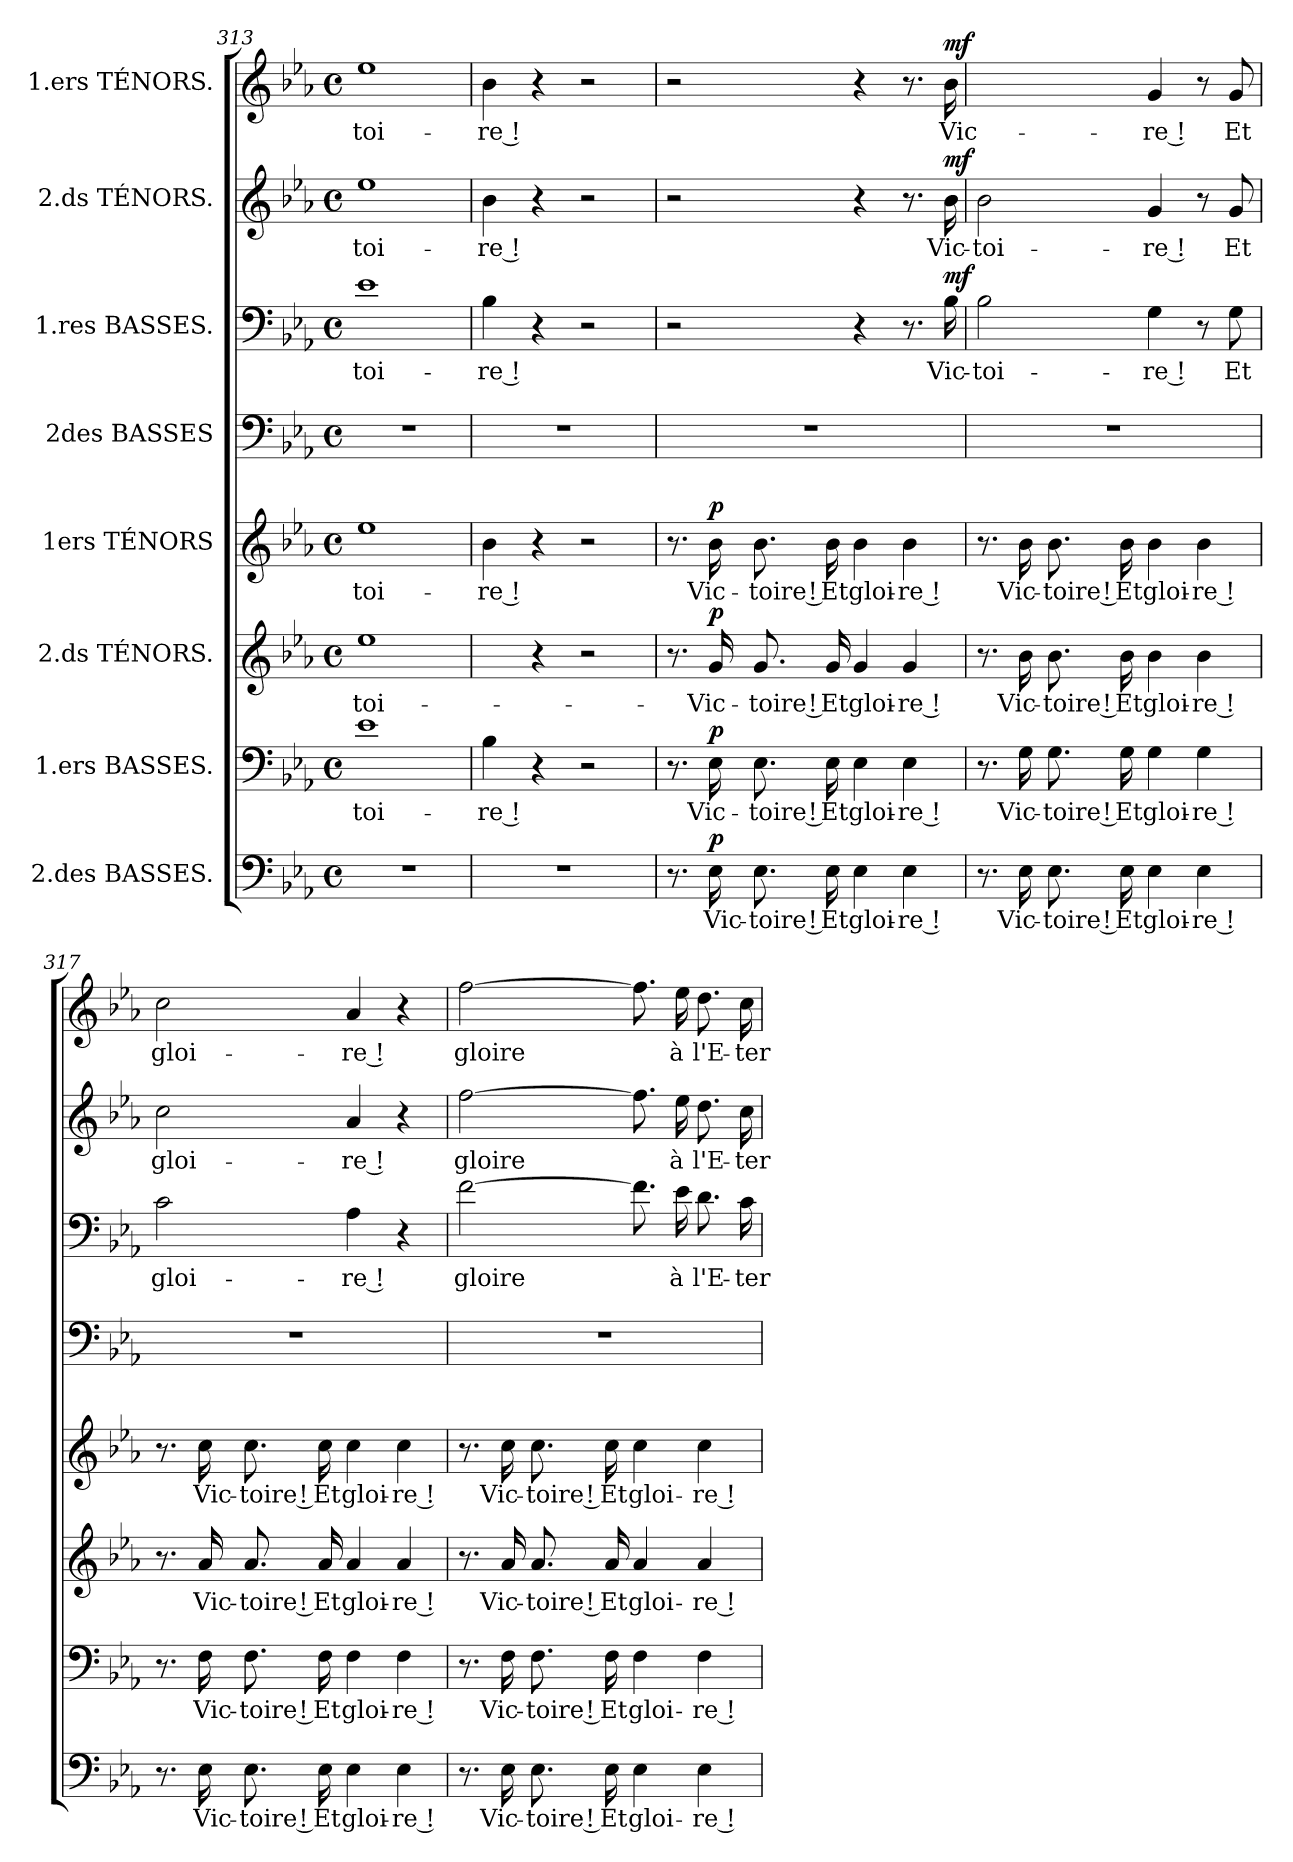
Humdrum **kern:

**kern	**text	**dynam	**kern	**text	**dynam	**kern	**text	**dynam	**kern	**text	**dynam	**kern	**kern	**text	**dynam	**kern	**text	**dynam	**kern	**text	**dynam
*part8	*part8	*part8	*part7	*part7	*part7	*part6	*part6	*part6	*part5	*part5	*part5	*part4	*part3	*part3	*part3	*part2	*part2	*part2	*part1	*part1	*part1
*staff8	*staff8	*staff8	*staff7	*staff7	*staff7	*staff6	*staff6	*staff6	*staff5	*staff5	*staff5	*staff4	*staff3	*staff3	*staff3	*staff2	*staff2	*staff2	*staff1	*staff1	*staff1
*I"2.des BASSES.	*	*	*I"1.ers BASSES.	*	*	*I"2.ds TÉNORS.	*	*	*I"1ers TÉNORS	*	*	*I"2des BASSES	*I"1.res BASSES.	*	*	*I"2.ds TÉNORS.	*	*	*I"1.ers TÉNORS.	*	*
*clefF4	*	*	*clefF4	*	*	*clefG2	*	*	*clefG2	*	*	*clefF4	*clefF4	*	*	*clefG2	*	*	*clefG2	*	*
*	*	*	*	*	*	*ITrd7c12	*	*	*ITrd7c12	*	*	*	*	*	*	*ITrd7c12	*	*	*ITrd7c12	*	*
*k[b-e-a-]	*	*	*k[b-e-a-]	*	*	*k[b-e-a-]	*	*	*k[b-e-a-]	*	*	*k[b-e-a-]	*k[b-e-a-]	*	*	*k[b-e-a-]	*	*	*k[b-e-a-]	*	*
*M4/4	*	*	*M4/4	*	*	*M4/4	*	*	*M4/4	*	*	*M4/4	*M4/4	*	*	*M4/4	*	*	*M4/4	*	*
*met(c)	*	*	*met(c)	*	*	*met(c)	*	*	*met(c)	*	*	*met(c)	*met(c)	*	*	*met(c)	*	*	*met(c)	*	*
=313	=313	=313	=313	=313	=313	=313	=313	=313	=313	=313	=313	=313	=313	=313	=313	=313	=313	=313	=313	=313	=313
1r	.	.	1e-\	-toi-	.	1e-\	-toi-	.	1e-\	-toi-	.	1r	1e-\	-toi-	.	1e-\	-toi-	.	1e-\	-toi-	.
=314	=314	=314	=314	=314	=314	=314	=314	=314	=314	=314	=314	=314	=314	=314	=314	=314	=314	=314	=314	=314	=314
1r	.	.	4B-\	-re !	.	4ryy	.	.	4B-\	-re !	.	1r	4B-\	-re !	.	4B-\	-re !	.	4B-\	-re !	.
.	.	.	4r	.	.	4r	.	.	4r	.	.	.	4r	.	.	4r	.	.	4r	.	.
.	.	.	2r	.	.	2r	.	.	2r	.	.	.	2r	.	.	2r	.	.	2r	.	.
!!LO:LB:g=z
=315	=315	=315	=315	=315	=315	=315	=315	=315	=315	=315	=315	=315	=315	=315	=315	=315	=315	=315	=315	=315	=315
8.r	.	.	8.r	.	.	8.r	.	.	8.r	.	.	1r	2r	.	.	2r	.	.	2r	.	.
16E-\	Vic-	p	16E-\	Vic-	p	16G/	Vic-	p	16B-\	Vic-	p	.	.	.	.	.	.	.	.	.	.
8.E-\	-toire !	.	8.E-\	-toire !	.	8.G/	-toire !	.	8.B-\	-toire !	.	.	.	.	.	.	.	.	.	.	.
16E-\	Et	.	16E-\	Et	.	16G/	Et	.	16B-\	Et	.	.	.	.	.	.	.	.	.	.	.
4E-\	gloi-	.	4E-\	gloi-	.	4G/	gloi-	.	4B-\	gloi-	.	.	4r	.	.	4r	.	.	4r	.	.
4E-\	-re !	.	4E-\	-re !	.	4G/	-re !	.	4B-\	-re !	.	.	8.r	.	.	8.r	.	.	8.r	.	.
.	.	.	.	.	.	.	.	.	.	.	.	.	16B-\	Vic-	mf	16B-\	Vic-	mf	16B-\	Vic-	mf
=316	=316	=316	=316	=316	=316	=316	=316	=316	=316	=316	=316	=316	=316	=316	=316	=316	=316	=316	=316	=316	=316
8.r	.	.	8.r	.	.	8.r	.	.	8.r	.	.	1r	2B-\	-toi-	.	2B-\	-toi-	.	2B-\yy	-toi-	.
16E-\	Vic-	.	16G\	Vic-	.	16B-\	Vic-	.	16B-\	Vic-	.	.	.	.	.	.	.	.	.	.	.
8.E-\	-toire !	.	8.G\	-toire !	.	8.B-\	-toire !	.	8.B-\	-toire !	.	.	.	.	.	.	.	.	.	.	.
16E-\	Et	.	16G\	Et	.	16B-\	Et	.	16B-\	Et	.	.	.	.	.	.	.	.	.	.	.
4E-\	gloi-	.	4G\	gloi-	.	4B-\	gloi-	.	4B-\	gloi-	.	.	4G\	-re !	.	4G/	-re !	.	4G/	-re !	.
4E-\	-re !	.	4G\	-re !	.	4B-\	-re !	.	4B-\	-re !	.	.	8r	.	.	8r	.	.	8r	.	.
.	.	.	.	.	.	.	.	.	.	.	.	.	8G\	Et	.	8G/	Et	.	8G/	Et	.
=317	=317	=317	=317	=317	=317	=317	=317	=317	=317	=317	=317	=317	=317	=317	=317	=317	=317	=317	=317	=317	=317
8.r	.	.	8.r	.	.	8.r	.	.	8.r	.	.	1r	2c\	gloi-	.	2c\	gloi-	.	2c\	gloi-	.
16E-\	Vic-	.	16F\	Vic-	.	16A-/	Vic-	.	16c\	Vic-	.	.	.	.	.	.	.	.	.	.	.
8.E-\	-toire !	.	8.F\	-toire !	.	8.A-/	-toire !	.	8.c\	-toire !	.	.	.	.	.	.	.	.	.	.	.
16E-\	Et	.	16F\	Et	.	16A-/	Et	.	16c\	Et	.	.	.	.	.	.	.	.	.	.	.
4E-\	gloi-	.	4F\	gloi-	.	4A-/	gloi-	.	4c\	gloi-	.	.	4A-\	-re !	.	4A-/	-re !	.	4A-/	-re !	.
4E-\	-re !	.	4F\	-re !	.	4A-/	-re !	.	4c\	-re !	.	.	4r	.	.	4r	.	.	4r	.	.
!!LO:PB:g=z
=318	=318	=318	=318	=318	=318	=318	=318	=318	=318	=318	=318	=318	=318	=318	=318	=318	=318	=318	=318	=318	=318
8.r	.	.	8.r	.	.	8.r	.	.	8.r	.	.	1r	[2f\	gloire	.	[2f\	gloire	.	[2f\	gloire	.
16E-\	Vic-	.	16F\	Vic-	.	16A-/	Vic-	.	16c\	Vic-	.	.	.	.	.	.	.	.	.	.	.
8.E-\	-toire !	.	8.F\	-toire !	.	8.A-/	-toire !	.	8.c\	-toire !	.	.	.	.	.	.	.	.	.	.	.
16E-\	Et	.	16F\	Et	.	16A-/	Et	.	16c\	Et	.	.	.	.	.	.	.	.	.	.	.
4E-\	gloi-	.	4F\	gloi-	.	4A-/	gloi-	.	4c\	gloi-	.	.	8.f\]	.	.	8.f\]	.	.	8.f\]	.	.
.	.	.	.	.	.	.	.	.	.	.	.	.	16e-\	à	.	16e-\	à	.	16e-\	à	.
4E-\	-re !	.	4F\	-re !	.	4A-/	-re !	.	4c\	-re !	.	.	8.d\	l'E-	.	8.d\	l'E-	.	8.d\	l'E-	.
.	.	.	.	.	.	.	.	.	.	.	.	.	16c\	-ter-	.	16c\	-ter-	.	16c\	-ter-	.
=	=	=	=	=	=	=	=	=	=	=	=	=	=	=	=	=	=	=	=	=	=
*-	*-	*-	*-	*-	*-	*-	*-	*-	*-	*-	*-	*-	*-	*-	*-	*-	*-	*-	*-	*-	*-
